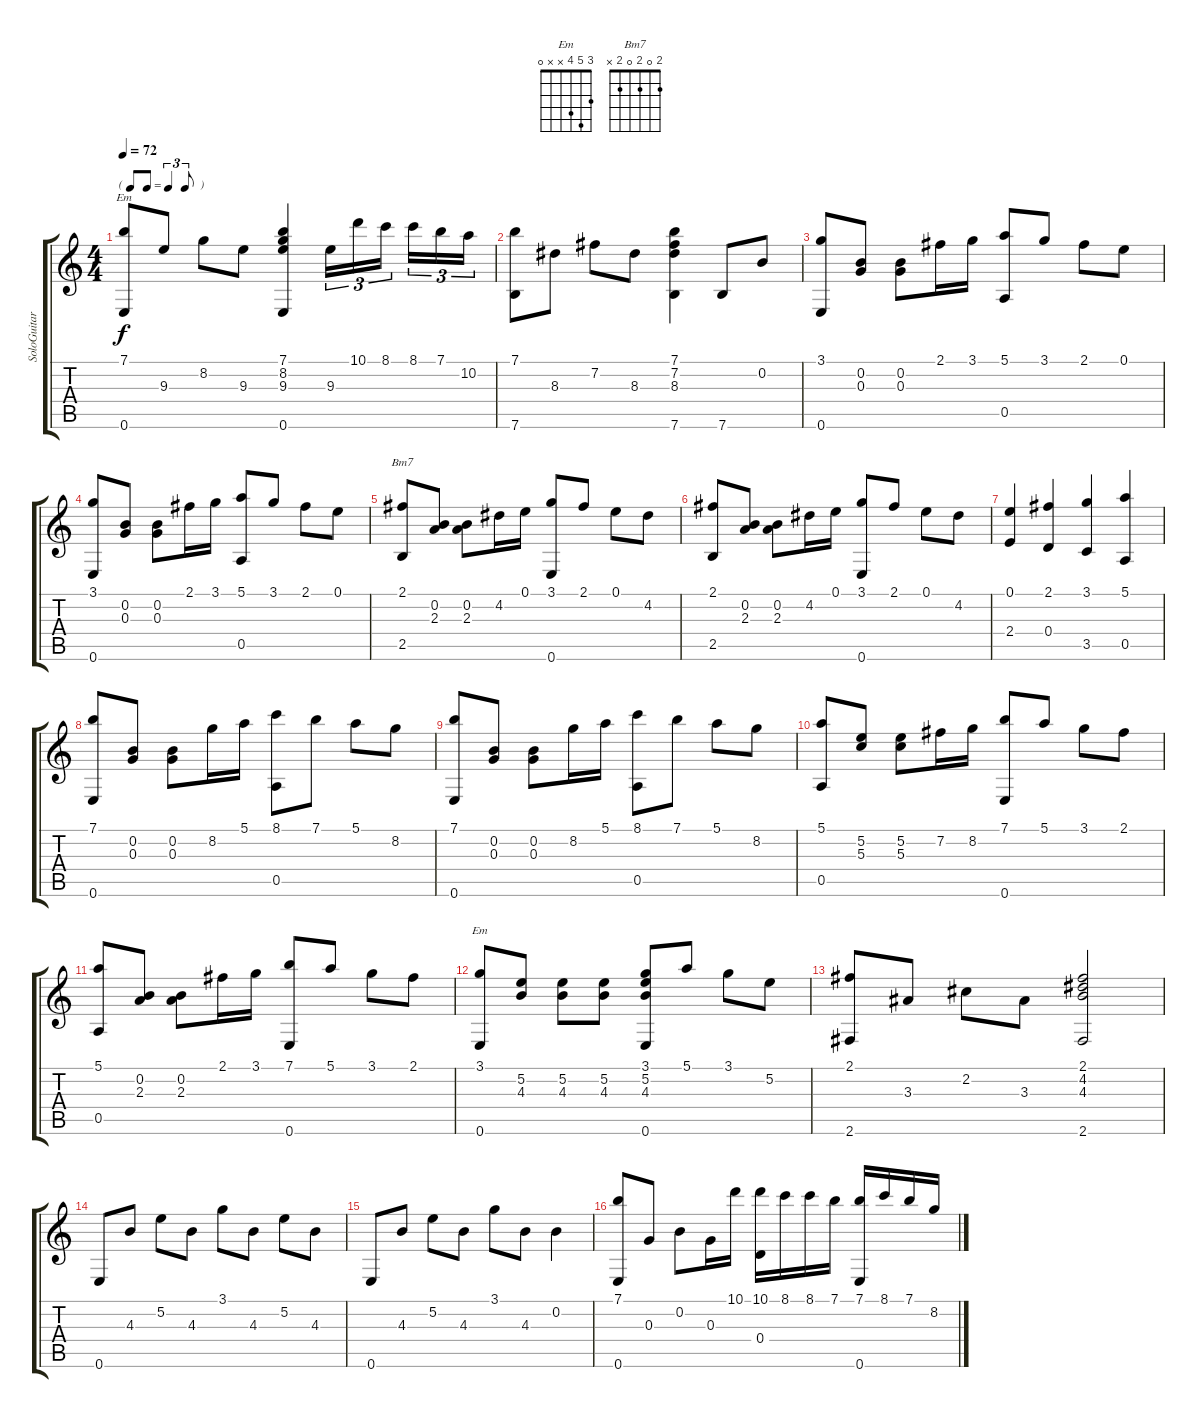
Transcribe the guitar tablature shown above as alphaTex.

\track ("SoloGuitar" "SoloGuitar") {instrument acousticguitarnylon}
\staff {score tabs}
\tuning (E4 B3 G3 D3 A2 E2) {hide}
\chord ("Em" 7 8 9 x x 0) {firstfret 7}
\chord ("Bm7" 2 0 2 0 2 x)
\chord ("Em" 3 5 4 x x 0)
\ts (4 4)
\tf triplet8th
\tempo 72
\clef g2
\ks c
(7.1 0.6).8{ch "Em" dy f} 9.3.8 8.2.8 9.3.8 (7.1 8.2 9.3 0.6).4 9.3.16{tu (3 2)} 10.1.16{tu (3 2)} 8.1.16{tu (3 2)} 8.1.16{tu (3 2)} 7.1.16{tu (3 2)} 10.2.16{tu (3 2)} |
(7.1 7.6).8 8.3.8 7.2.8 8.3.8 (7.1 7.2 8.3 7.6).4 7.6.8 0.2.8 |
(3.1 0.6).8 (0.2 0.3).8 (0.2 0.3).8 2.1.16 3.1.16 (5.1 0.5).8 3.1.8 2.1.8 0.1.8 |
(3.1 0.6).8 (0.2 0.3).8 (0.2 0.3).8 2.1.16 3.1.16 (5.1 0.5).8 3.1.8 2.1.8 0.1.8 |
(2.1 2.5).8{ch "Bm7"} (0.2 2.3).8 (0.2 2.3).8 4.2.16 0.1.16 (3.1 0.6).8 2.1.8 0.1.8 4.2.8 |
(2.1 2.5).8 (0.2 2.3).8 (0.2 2.3).8 4.2.16 0.1.16 (3.1 0.6).8 2.1.8 0.1.8 4.2.8 |
(0.1 2.4).4 (2.1 0.4).4 (3.1 3.5).4 (5.1 0.5).4 |
(7.1 0.6).8 (0.2 0.3).8 (0.2 0.3).8 8.2.16 5.1.16 (8.1 0.5).8 7.1.8 5.1.8 8.2.8 |
(7.1 0.6).8 (0.2 0.3).8 (0.2 0.3).8 8.2.16 5.1.16 (8.1 0.5).8 7.1.8 5.1.8 8.2.8 |
(5.1 0.5).8 (5.2 5.3).8 (5.2 5.3).8 7.2.16 8.2.16 (7.1 0.6).8 5.1.8 3.1.8 2.1.8 |
(5.1 0.5).8 (0.2 2.3).8 (0.2 2.3).8 2.1.16 3.1.16 (7.1 0.6).8 5.1.8 3.1.8 2.1.8 |
(3.1 0.6).8{ch "Em"} (5.2 4.3).8 (5.2 4.3).8 (5.2 4.3).8 (3.1 5.2 4.3 0.6).8 5.1.8 3.1.8 5.2.8 |
(2.1 2.6).8 3.3.8 2.2.8 3.3.8 (2.1 4.2 4.3 2.6).2 |
0.6.8 4.3.8 5.2.8 4.3.8 3.1.8 4.3.8 5.2.8 4.3.8 |
0.6.8 4.3.8 5.2.8 4.3.8 3.1.8 4.3.8 0.2.4 |
(7.1 0.6).8 0.3.8 0.2.8 0.3.16 10.1.16 (10.1 0.4).16 8.1.16 8.1.16 7.1.16 (7.1 0.6).16 8.1.16 7.1.16 8.2.16
